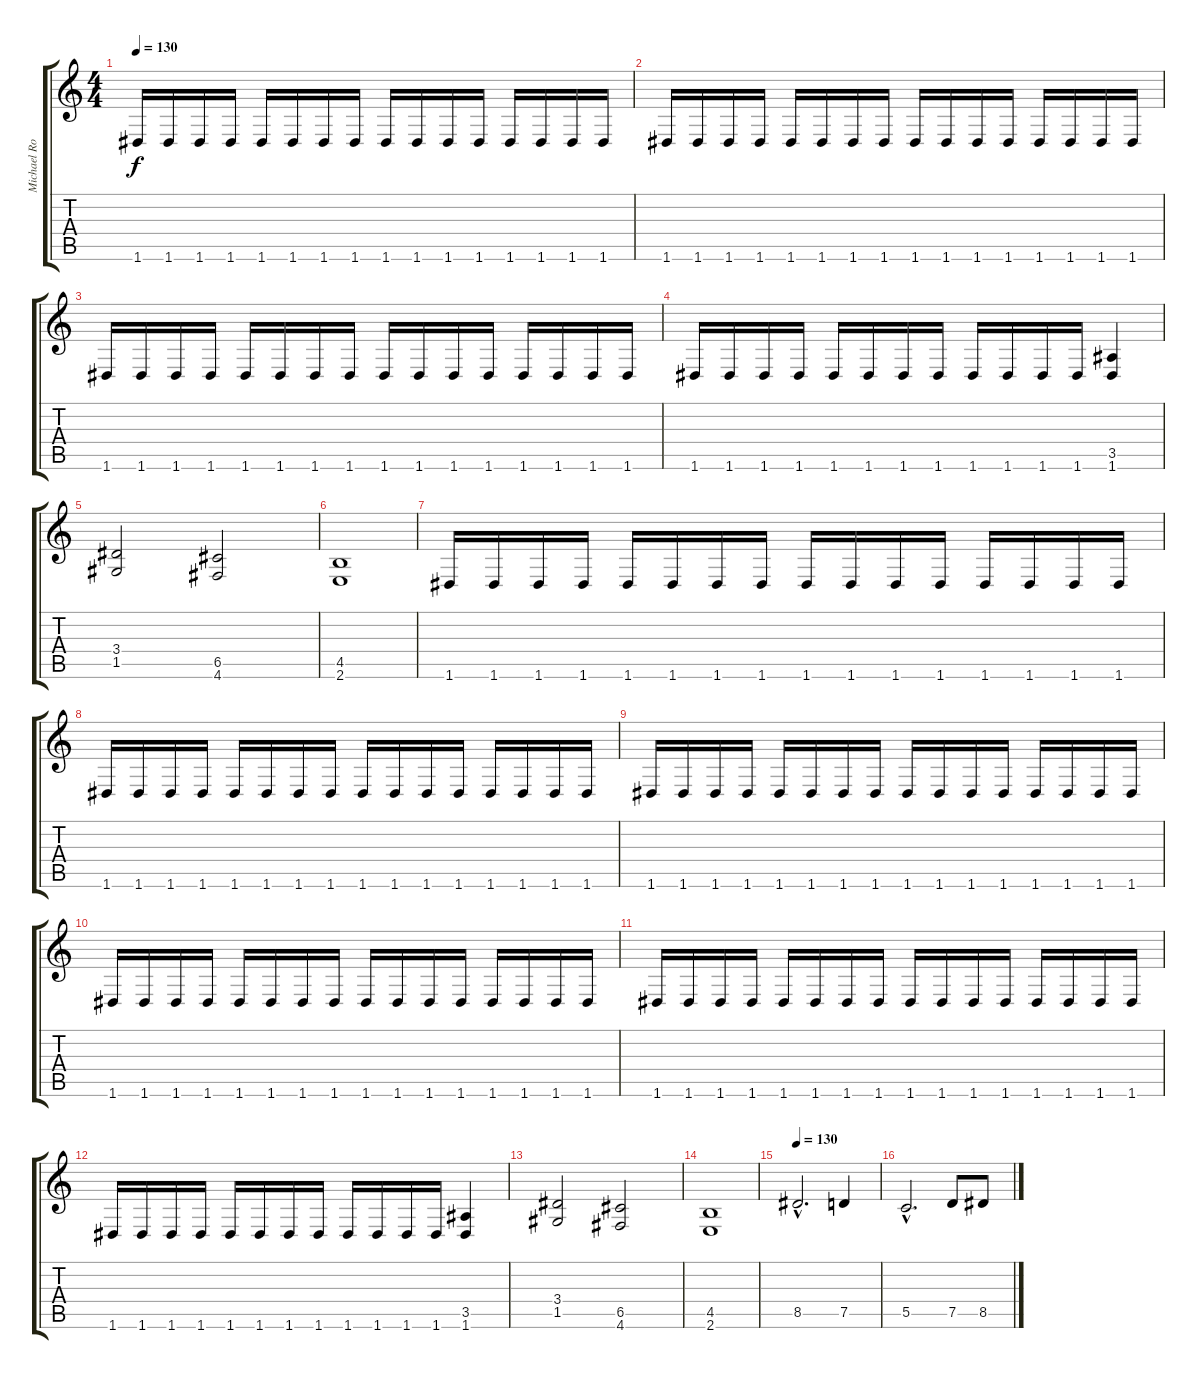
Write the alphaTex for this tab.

\track ("Michael Romeo - Guitare rythmique" "Michael Ro") {instrument distortionguitar}
\staff {score tabs}
\tuning (D4 A3 F3 C3 G2 D2) {hide}
\ts (4 4)
\tempo 130
\clef g2
\ks c
1.6.16{dy f} 1.6.16 1.6.16 1.6.16 1.6.16 1.6.16 1.6.16 1.6.16 1.6.16 1.6.16 1.6.16 1.6.16 1.6.16 1.6.16 1.6.16 1.6.16 |
1.6.16 1.6.16 1.6.16 1.6.16 1.6.16 1.6.16 1.6.16 1.6.16 1.6.16 1.6.16 1.6.16 1.6.16 1.6.16 1.6.16 1.6.16 1.6.16 |
1.6.16 1.6.16 1.6.16 1.6.16 1.6.16 1.6.16 1.6.16 1.6.16 1.6.16 1.6.16 1.6.16 1.6.16 1.6.16 1.6.16 1.6.16 1.6.16 |
1.6.16 1.6.16 1.6.16 1.6.16 1.6.16 1.6.16 1.6.16 1.6.16 1.6.16 1.6.16 1.6.16 1.6.16 (3.5 1.6).4 |
(3.4 1.5).2 (6.5 4.6).2 |
(4.5 2.6).1 |
1.6.16 1.6.16 1.6.16 1.6.16 1.6.16 1.6.16 1.6.16 1.6.16 1.6.16 1.6.16 1.6.16 1.6.16 1.6.16 1.6.16 1.6.16 1.6.16 |
1.6.16 1.6.16 1.6.16 1.6.16 1.6.16 1.6.16 1.6.16 1.6.16 1.6.16 1.6.16 1.6.16 1.6.16 1.6.16 1.6.16 1.6.16 1.6.16 |
1.6.16 1.6.16 1.6.16 1.6.16 1.6.16 1.6.16 1.6.16 1.6.16 1.6.16 1.6.16 1.6.16 1.6.16 1.6.16 1.6.16 1.6.16 1.6.16 |
1.6.16 1.6.16 1.6.16 1.6.16 1.6.16 1.6.16 1.6.16 1.6.16 1.6.16 1.6.16 1.6.16 1.6.16 1.6.16 1.6.16 1.6.16 1.6.16 |
1.6.16 1.6.16 1.6.16 1.6.16 1.6.16 1.6.16 1.6.16 1.6.16 1.6.16 1.6.16 1.6.16 1.6.16 1.6.16 1.6.16 1.6.16 1.6.16 |
1.6.16 1.6.16 1.6.16 1.6.16 1.6.16 1.6.16 1.6.16 1.6.16 1.6.16 1.6.16 1.6.16 1.6.16 (3.5 1.6).4 |
(3.4 1.5).2 (6.5 4.6).2 |
(4.5 2.6).1 |
\tempo 130
8.5{hac}.2{d} 7.5.4 |
5.5{hac}.2{d} 7.5.8 8.5.8
